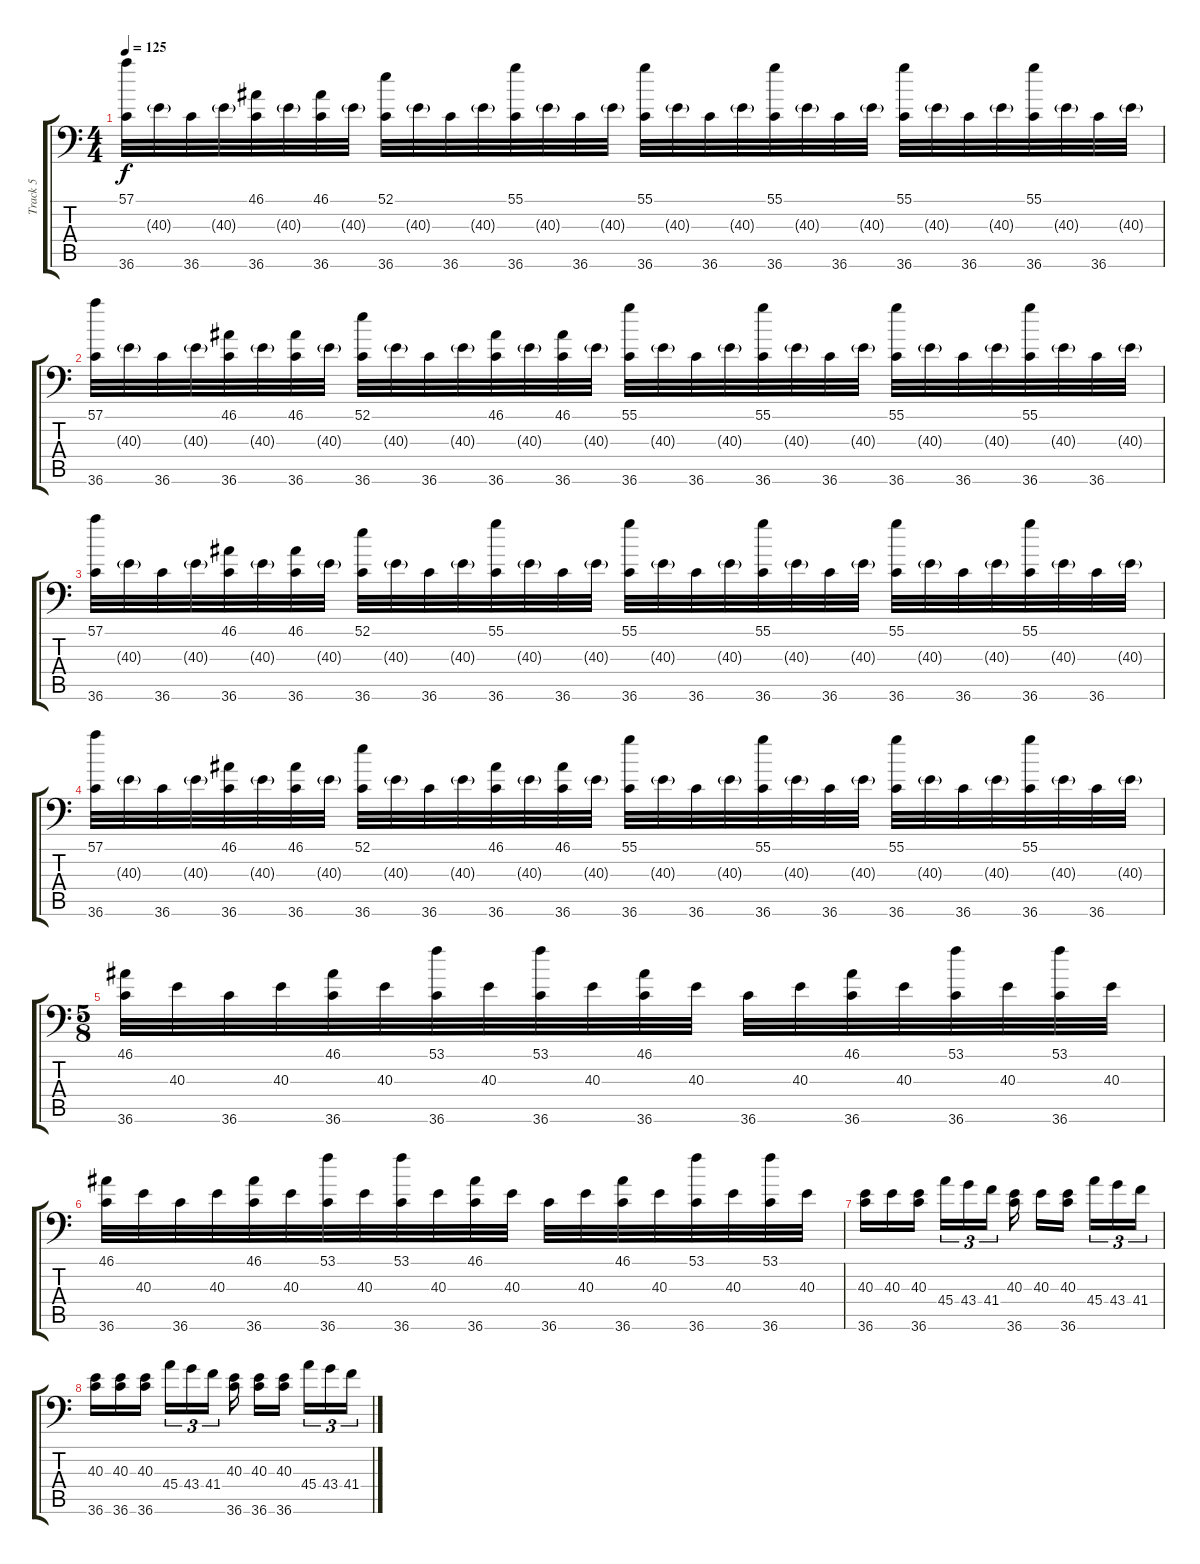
\track ("Track 5" "Track 5") {instrument acousticgrandpiano}
\staff {score tabs}
\tuning (C-1 C-1 C-1 C-1 C-1 C-1) {hide}
\ts (4 4)
\tempo 125
\clef f4
\ks c
(57.1 36.6).32{dy f} 40.3{g}.32 36.6.32 40.3{g}.32 (46.1 36.6).32 40.3{g}.32 (46.1 36.6).32 40.3{g}.32 (52.1 36.6).32 40.3{g}.32 36.6.32 40.3{g}.32 (55.1 36.6).32 40.3{g}.32 36.6.32 40.3{g}.32 (55.1 36.6).32 40.3{g}.32 36.6.32 40.3{g}.32 (55.1 36.6).32 40.3{g}.32 36.6.32 40.3{g}.32 (55.1 36.6).32 40.3{g}.32 36.6.32 40.3{g}.32 (55.1 36.6).32 40.3{g}.32 36.6.32 40.3{g}.32 |
(57.1 36.6).32 40.3{g}.32 36.6.32 40.3{g}.32 (46.1 36.6).32 40.3{g}.32 (46.1 36.6).32 40.3{g}.32 (52.1 36.6).32 40.3{g}.32 36.6.32 40.3{g}.32 (46.1 36.6).32 40.3{g}.32 (46.1 36.6).32 40.3{g}.32 (55.1 36.6).32 40.3{g}.32 36.6.32 40.3{g}.32 (55.1 36.6).32 40.3{g}.32 36.6.32 40.3{g}.32 (55.1 36.6).32 40.3{g}.32 36.6.32 40.3{g}.32 (55.1 36.6).32 40.3{g}.32 36.6.32 40.3{g}.32 |
(57.1 36.6).32 40.3{g}.32 36.6.32 40.3{g}.32 (46.1 36.6).32 40.3{g}.32 (46.1 36.6).32 40.3{g}.32 (52.1 36.6).32 40.3{g}.32 36.6.32 40.3{g}.32 (55.1 36.6).32 40.3{g}.32 36.6.32 40.3{g}.32 (55.1 36.6).32 40.3{g}.32 36.6.32 40.3{g}.32 (55.1 36.6).32 40.3{g}.32 36.6.32 40.3{g}.32 (55.1 36.6).32 40.3{g}.32 36.6.32 40.3{g}.32 (55.1 36.6).32 40.3{g}.32 36.6.32 40.3{g}.32 |
(57.1 36.6).32 40.3{g}.32 36.6.32 40.3{g}.32 (46.1 36.6).32 40.3{g}.32 (46.1 36.6).32 40.3{g}.32 (52.1 36.6).32 40.3{g}.32 36.6.32 40.3{g}.32 (46.1 36.6).32 40.3{g}.32 (46.1 36.6).32 40.3{g}.32 (55.1 36.6).32 40.3{g}.32 36.6.32 40.3{g}.32 (55.1 36.6).32 40.3{g}.32 36.6.32 40.3{g}.32 (55.1 36.6).32 40.3{g}.32 36.6.32 40.3{g}.32 (55.1 36.6).32 40.3{g}.32 36.6.32 40.3{g}.32 |
\ts (5 8)
(46.1 36.6).32 40.3.32 36.6.32 40.3.32 (46.1 36.6).32 40.3.32 (53.1 36.6).32 40.3.32 (53.1 36.6).32 40.3.32 (46.1 36.6).32 40.3.32 36.6.32 40.3.32 (46.1 36.6).32 40.3.32 (53.1 36.6).32 40.3.32 (53.1 36.6).32 40.3.32 |
(46.1 36.6).32 40.3.32 36.6.32 40.3.32 (46.1 36.6).32 40.3.32 (53.1 36.6).32 40.3.32 (53.1 36.6).32 40.3.32 (46.1 36.6).32 40.3.32 36.6.32 40.3.32 (46.1 36.6).32 40.3.32 (53.1 36.6).32 40.3.32 (53.1 36.6).32 40.3.32 |
(40.3 36.6).16 40.3.16 (40.3 36.6).16 45.4.16{tu (3 2)} 43.4.16{tu (3 2)} 41.4.16{tu (3 2)} (40.3 36.6).16 40.3.16 (40.3 36.6).16 45.4.16{tu (3 2)} 43.4.16{tu (3 2)} 41.4.16{tu (3 2)} |
(40.3 36.6).16 (40.3 36.6).16 (40.3 36.6).16 45.4.16{tu (3 2)} 43.4.16{tu (3 2)} 41.4.16{tu (3 2)} (40.3 36.6).16 (40.3 36.6).16 (40.3 36.6).16 45.4.16{tu (3 2)} 43.4.16{tu (3 2)} 41.4.16{tu (3 2)}
